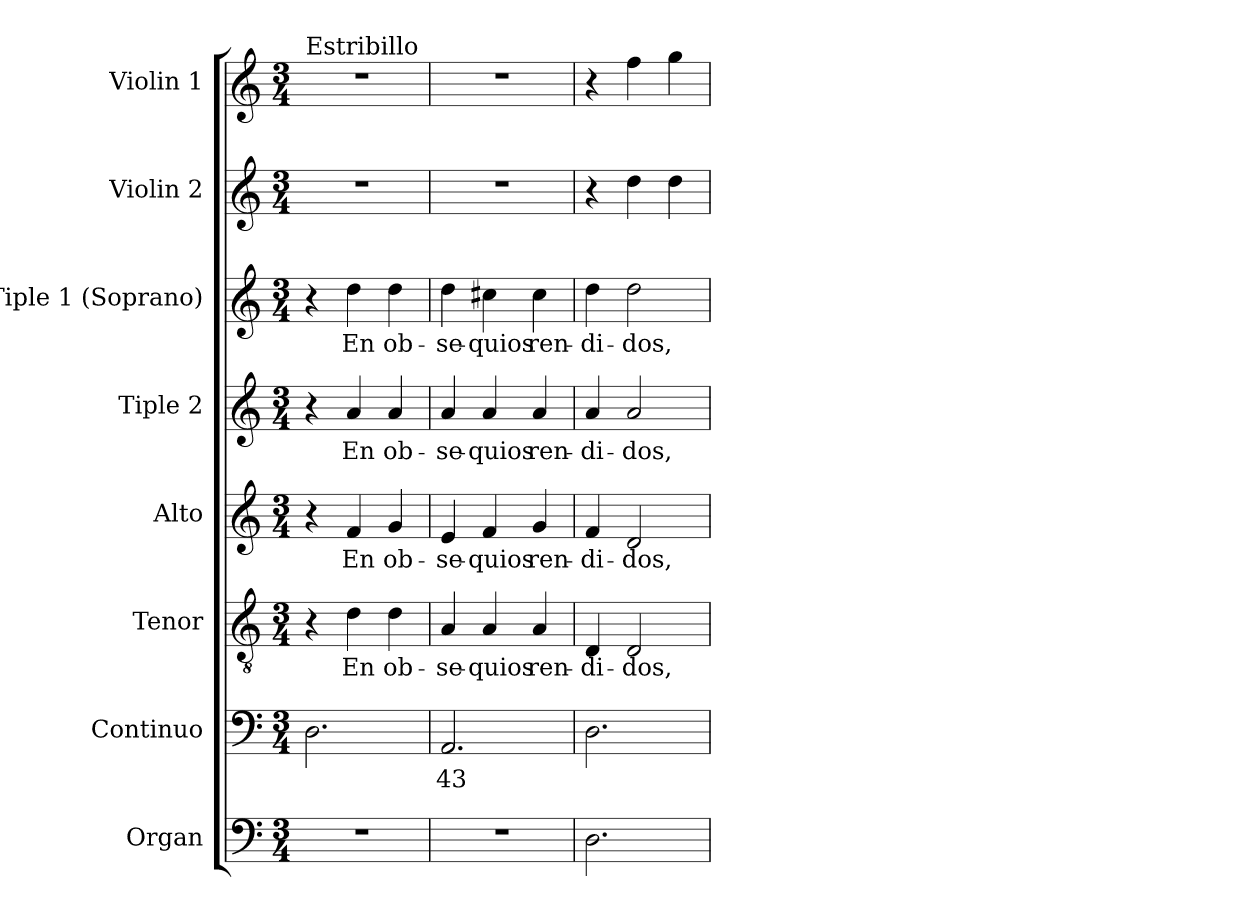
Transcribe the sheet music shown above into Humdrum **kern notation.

**kern	**kern	**text	**kern	**text	**kern	**text	**kern	**text	**kern	**text	**kern	**kern
*part8	*part7	*part7	*part6	*part6	*part5	*part5	*part4	*part4	*part3	*part3	*part2	*part1
*staff8	*staff7	*staff7	*staff6	*staff6	*staff5	*staff5	*staff4	*staff4	*staff3	*staff3	*staff2	*staff1
*I"Organ	*I"Continuo	*	*I"Tenor	*	*I"Alto	*	*I"Tiple 2	*	*I"Tiple 1 (Soprano)	*	*I"Violin 2	*I"Violin 1
*I'Org.	*I'Cont.	*	*I'T.	*	*I'A.	*	*	*	*I'S	*	*I'Vln. 2	*I'Vln. 1
!!LO:PB:g=z
*clefF4	*clefF4	*	*clefGv2	*	*clefG2	*	*clefG2	*	*clefG2	*	*clefG2	*clefG2
*	*	*	*ITrd7c12	*	*	*	*	*	*	*	*	*
*k[]	*k[]	*	*k[]	*	*k[]	*	*k[]	*	*k[]	*	*k[]	*k[]
*C:	*C:	*	*C:	*	*C:	*	*C:	*	*C:	*	*C:	*C:
*M3/4	*M3/4	*	*M3/4	*	*M3/4	*	*M3/4	*	*M3/4	*	*M3/4	*M3/4
=1	=1	=1	=1	=1	=1	=1	=1	=1	=1	=1	=1	=1
!	!	!	!	!	!	!	!	!	!	!	!	!LO:TX:a:t=Estribillo
!LO:N:vis=1	!	!	!	!	!	!	!	!	!	!	!LO:N:vis=1	!LO:N:vis=1
2.r	2.Di\	.	4r	.	4r	.	4r	.	4r	.	2.r	2.r
!	!	!	!	!LO:LY:b:color=#000000	!	!	!	!	!	!	!	!
!	!	!	!	!	!	!LO:LY:b:color=#000000	!	!	!	!	!	!
!	!	!	!	!	!	!	!	!LO:LY:b:color=#000000	!	!	!	!
!	!	!	!	!	!	!	!	!	!	!LO:LY:b:color=#000000	!	!
.	.	.	4Di\	En	4fi/	En	4ai/	En	4ddi\	En	.	.
!	!	!	!	!LO:LY:b:color=#000000	!	!	!	!	!	!	!	!
!	!	!	!	!	!	!LO:LY:b:color=#000000	!	!	!	!	!	!
!	!	!	!	!	!	!	!	!LO:LY:b:color=#000000	!	!	!	!
!	!	!	!	!	!	!	!	!	!	!LO:LY:b:color=#000000	!	!
.	.	.	4Di\	ob-	4gi/	ob-	4ai/	ob-	4ddi\	ob-	.	.
=2	=2	=2	=2	=2	=2	=2	=2	=2	=2	=2	=2	=2
!LO:N:vis=1	!	!	!	!	!	!	!	!	!	!	!	!
!	!	!LO:LY:b:color=#000000	!	!	!	!	!	!	!	!	!	!
!	!	!	!	!LO:LY:b:color=#000000	!	!	!	!	!	!	!	!
!	!	!	!	!	!	!LO:LY:b:color=#000000	!	!	!	!	!	!
!	!	!	!	!	!	!	!	!LO:LY:b:color=#000000	!	!	!	!
!	!	!	!	!	!	!	!	!	!	!LO:LY:b:color=#000000	!LO:N:vis=1	!LO:N:vis=1
2.r	2.AAi/	43	4AAi/	-se-	4ei/	-se-	4ai/	-se-	4ddi\	-se-	2.r	2.r
!	!	!	!	!LO:LY:b:color=#000000	!	!	!	!	!	!	!	!
!	!	!	!	!	!	!LO:LY:b:color=#000000	!	!	!	!	!	!
!	!	!	!	!	!	!	!	!LO:LY:b:color=#000000	!	!	!	!
!	!	!	!	!	!	!	!	!	!	!LO:LY:b:color=#000000	!	!
.	.	.	4AAi/	-quios	4fi/	-quios	4ai/	-quios	4cc#Xi\	-quios	.	.
!	!	!	!	!LO:LY:b:color=#000000	!	!	!	!	!	!	!	!
!	!	!	!	!	!	!LO:LY:b:color=#000000	!	!	!	!	!	!
!	!	!	!	!	!	!	!	!LO:LY:b:color=#000000	!	!	!	!
!	!	!	!	!	!	!	!	!	!	!LO:LY:b:color=#000000	!	!
.	.	.	4AAi/	ren-	4gi/	ren-	4ai/	ren-	4cc#i\	ren-	.	.
=3	=3	=3	=3	=3	=3	=3	=3	=3	=3	=3	=3	=3
!	!	!	!	!LO:LY:b:color=#000000	!	!	!	!	!	!	!	!
!	!	!	!	!	!	!LO:LY:b:color=#000000	!	!	!	!	!	!
!	!	!	!	!	!	!	!	!LO:LY:b:color=#000000	!	!	!	!
!	!	!	!	!	!	!	!	!	!	!LO:LY:b:color=#000000	!	!
2.Di\	2.Di\	.	4DDi/	-di-	4fi/	-di-	4ai/	-di-	4ddi\	-di-	4r	4r
!	!	!	!	!LO:LY:b:color=#000000	!	!	!	!	!	!	!	!
!	!	!	!	!	!	!LO:LY:b:color=#000000	!	!	!	!	!	!
!	!	!	!	!	!	!	!	!LO:LY:b:color=#000000	!	!	!	!
!	!	!	!	!	!	!	!	!	!	!LO:LY:b:color=#000000	!	!
.	.	.	2DDi/	-dos,	2di/	-dos,	2ai/	-dos,	2ddi\	-dos,	4ddi\	4ffi\
.	.	.	.	.	.	.	.	.	.	.	4ddi\	4ggi\
=	=	=	=	=	=	=	=	=	=	=	=	=
*-	*-	*-	*-	*-	*-	*-	*-	*-	*-	*-	*-	*-
